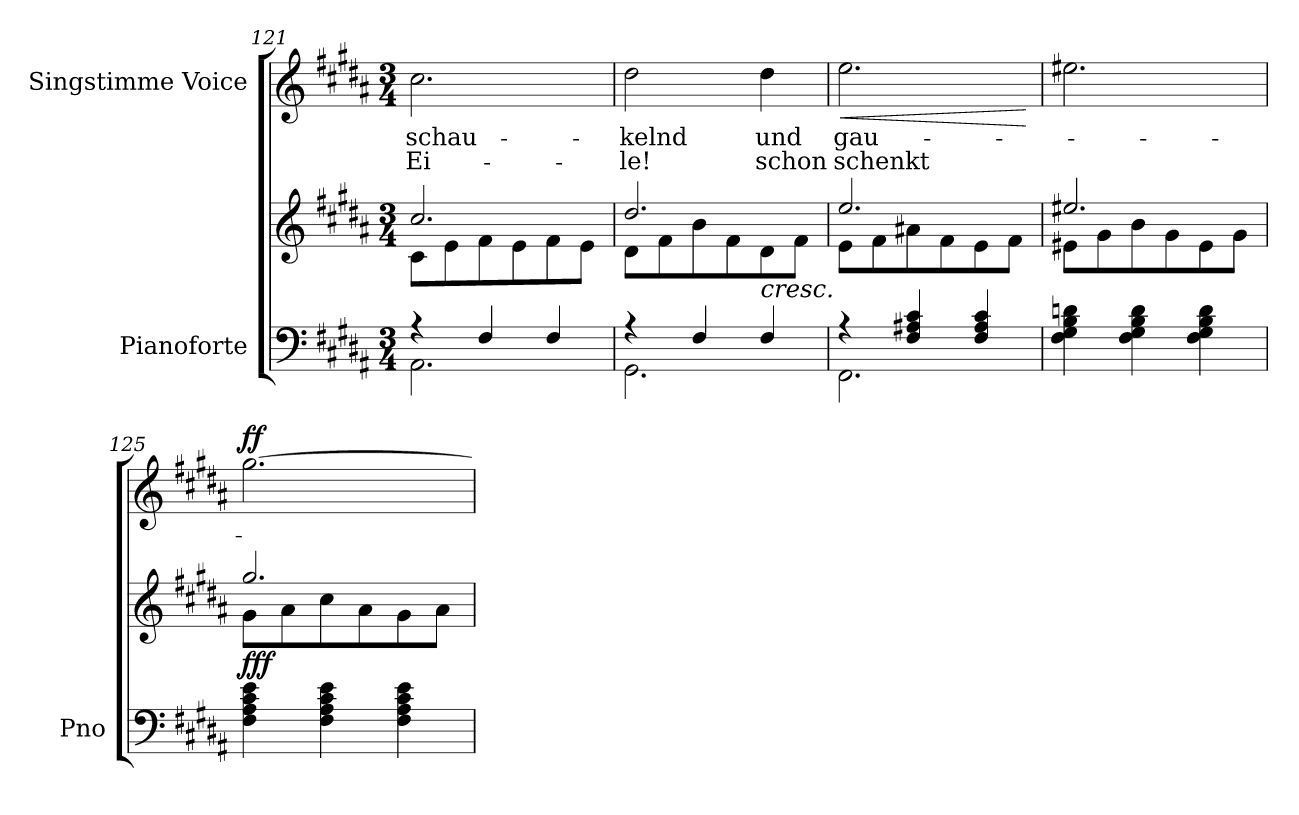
**kern	**kern	**dynam	**kern	**text	**text	**dynam
*part2	*part2	*part2	*part1	*part1	*part1	*part1
*staff3	*staff2	*staff2/3	*staff1	*staff1	*staff1	*staff1
*I"Pianoforte	*	*	*I"Singstimme Voice	*	*	*
*I'Pno	*	*	*	*	*	*
!!LO:LB:g=z
*clefF4	*clefG2	*	*clefG2	*	*	*
*k[f#c#g#d#a#]	*k[f#c#g#d#a#]	*	*k[f#c#g#d#a#]	*	*	*
*M3/4	*M3/4	*	*M3/4	*	*	*
=121	=121	=121	=121	=121	=121	=121
*^	*^	*	*	*	*	*
!	!	!	!	!	!	!LO:LY:b	!LO:LY:b	!
4r	2.AA#\	2.cc#/	8c#\L	.	2.cc#\	schau-	Ei-	.
.	.	.	8e\	.	.	.	.	.
4F#/	.	.	8f#\	.	.	.	.	.
.	.	.	8e\	.	.	.	.	.
4F#/	.	.	8f#\	.	.	.	.	.
.	.	.	8e\J	.	.	.	.	.
!!LO:LB:g=z
=122	=122	=122	=122	=122	=122	=122	=122	=122
!	!	!	!	!	!	!LO:LY:b	!LO:LY:b	!
4r	2.GG#\	2.dd#/	8d#\L	.	2dd#\	-kelnd	-le!	.
.	.	.	8f#\	.	.	.	.	.
4F#/	.	.	8b\	.	.	.	.	.
.	.	.	8f#\	.	.	.	.	.
!	!	!	!LO:TX:b:i:t=cresc.	!	!	!	!	!
!	!	!	!	!	!	!LO:LY:b	!LO:LY:b	!
4F#/	.	.	8d#\	.	4dd#\	und	schon	.
.	.	.	8f#\J	.	.	.	.	.
=123	=123	=123	=123	=123	=123	=123	=123	=123
!	!	!	!	!	!	!LO:LY:b	!LO:LY:b	!LO:HP:b
4r	2.FF#\	2.ee/	8e\L	.	2.ee\	gau-	schenkt	<
.	.	.	8f#\	.	.	.	.	.
4F#/ 4A#X/ 4c#/	.	.	8a#X\	.	.	.	.	.
.	.	.	8f#\	.	.	.	.	.
4F#/ 4A#/ 4c#/	.	.	8e\	.	.	.	.	.
.	.	.	8f#\J	.	.	.	.	.
*v	*v	*	*	*	*	*	*	*
*	*v	*v	*	*	*	*	*
.	.	.	.	.	.	[
=124	=124	=124	=124	=124	=124	=124
*	*^	*	*	*	*	*
4F#\ 4G#\ 4B\ 4dn\	2.ee#X/	8e#X\L	.	2.ee#X\	.	.	.
.	.	8g#\	.	.	.	.	.
4F#\ 4G#\ 4B\ 4d\	.	8b\	.	.	.	.	.
.	.	8g#\	.	.	.	.	.
4F#\ 4G#\ 4B\ 4d\	.	8e#\	.	.	.	.	.
.	.	8g#\J	.	.	.	.	.
=125	=125	=125	=125	=125	=125	=125	=125
!	!	!	!LO:DY:a=2	!	!	!	!
!	!	!	!LO:DY:n=1:a	!	!	!	!LO:DY:a
4F#\ 4A#\ 4c#\ 4e\	2.gg#/	8g#\L	f ff	[2.gg#\	.	.	ff
.	.	8a#\	.	.	.	.	.
4F#\ 4A#\ 4c#\ 4e\	.	8cc#\	.	.	.	.	.
.	.	8a#\	.	.	.	.	.
4F#\ 4A#\ 4c#\ 4e\	.	8g#\	.	.	.	.	.
.	.	8a#\J	.	.	.	.	.
*	*v	*v	*	*	*	*	*
=	=	=	=	=	=	=
*-	*-	*-	*-	*-	*-	*-
